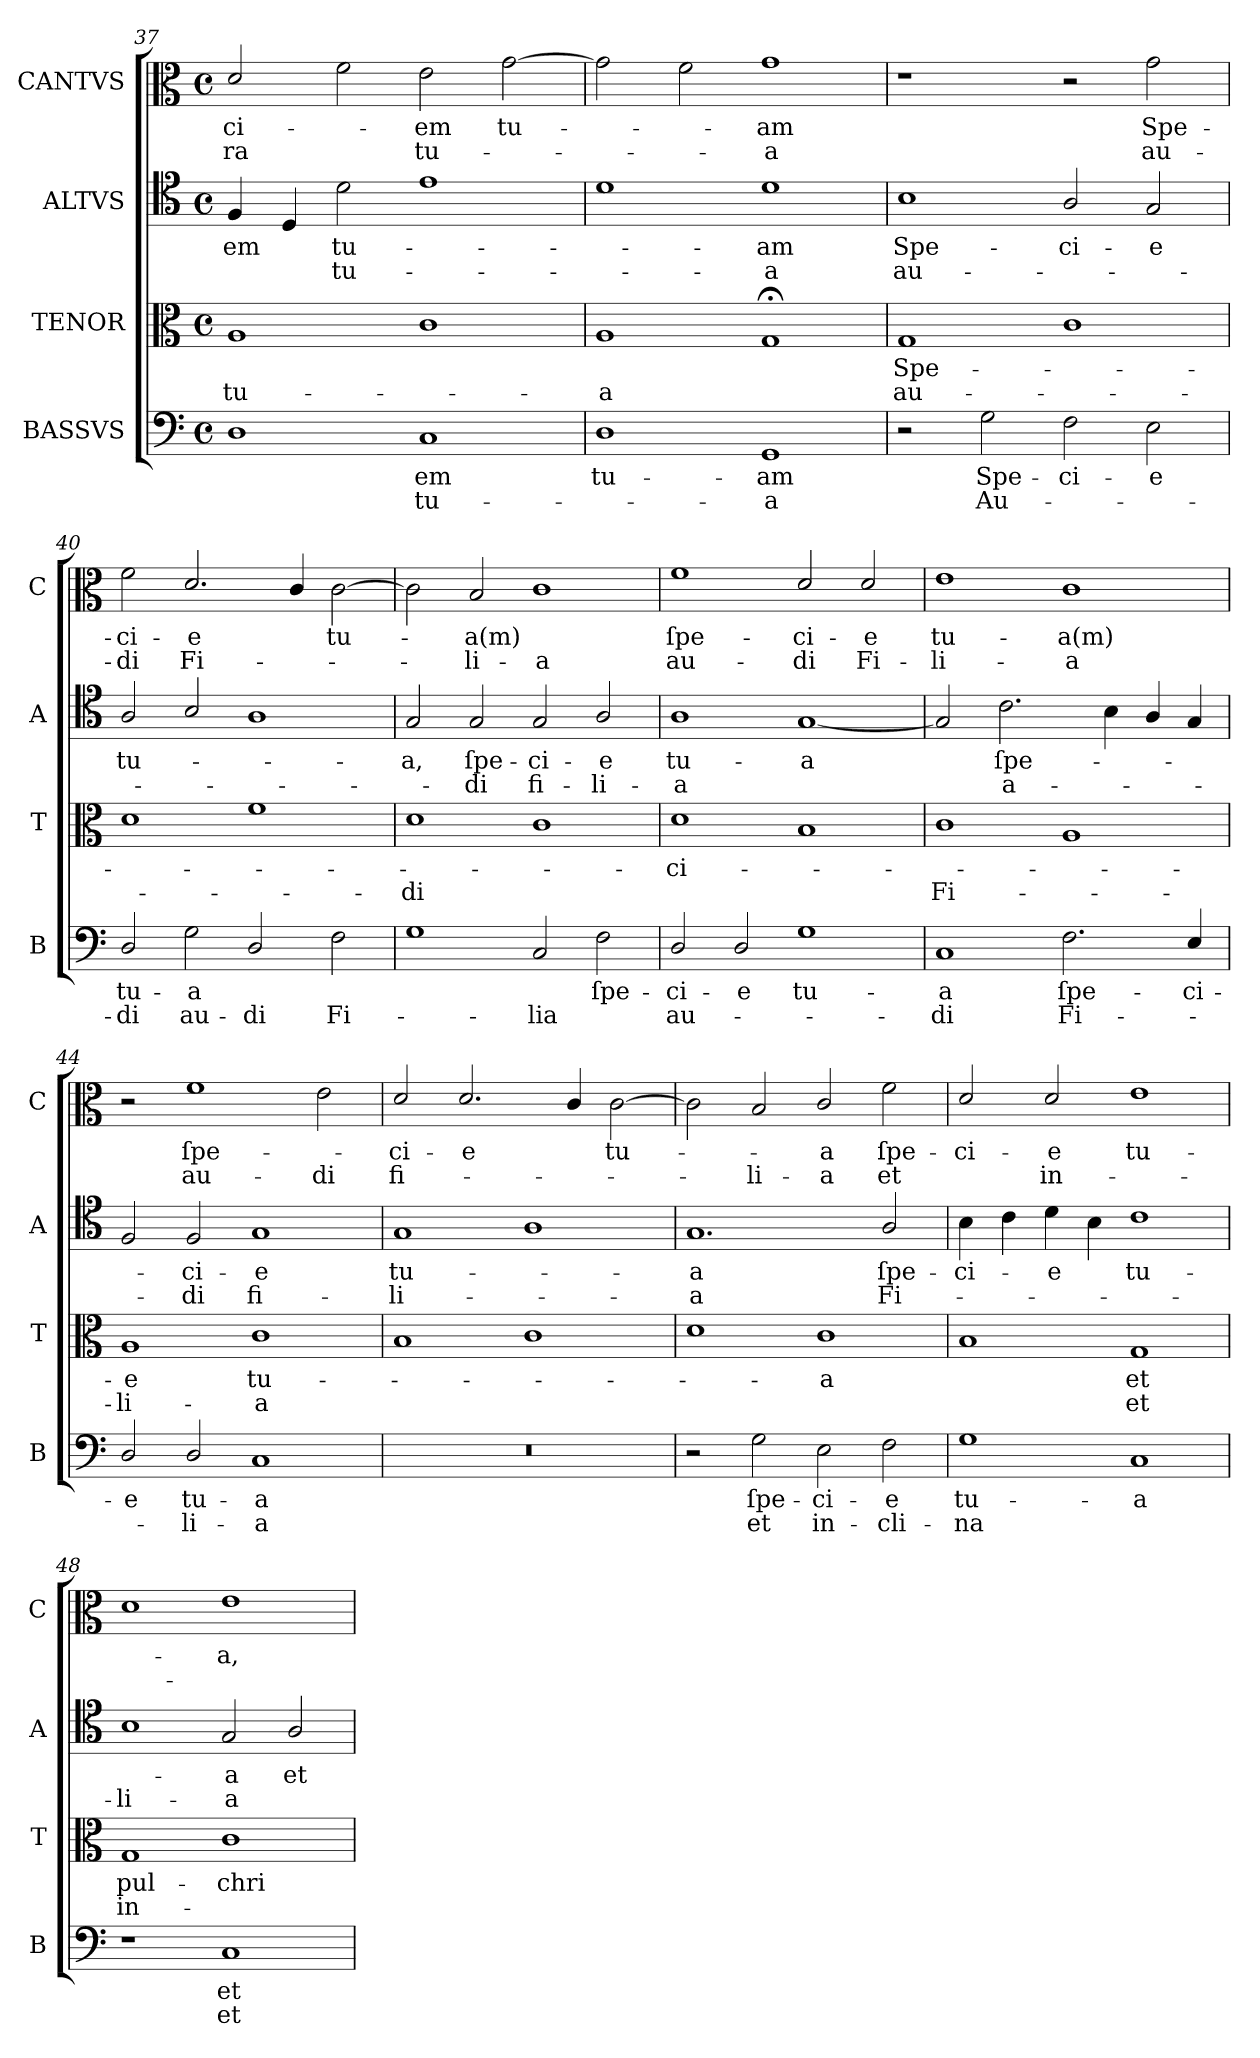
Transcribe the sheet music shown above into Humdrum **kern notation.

**kern	**text	**text	**kern	**text	**text	**kern	**text	**text	**kern	**text	**text
*part4	*part4	*part4	*part3	*part3	*part3	*part2	*part2	*part2	*part1	*part1	*part1
*staff4	*staff4	*staff4	*staff3	*staff3	*staff3	*staff2	*staff2	*staff2	*staff1	*staff1	*staff1
*I"BASSVS	*	*	*I"TENOR	*	*	*I"ALTVS	*	*	*I"CANTVS	*	*
*I'B	*	*	*I'T	*	*	*I'A	*	*	*I'C	*	*
*clefF4	*	*	*clefC3	*	*	*clefC4	*	*	*clefC3	*	*
*k[]	*	*	*k[]	*	*	*k[]	*	*	*k[]	*	*
*G:mix	*	*	*G:mix	*	*	*G:mix	*	*	*G:mix	*	*
*M2/1	*	*	*M2/1	*	*	*M2/1	*	*	*M2/1	*	*
*met(c)	*	*	*met(c)	*	*	*met(c)	*	*	*met(c)	*	*
=37	=37	=37	=37	=37	=37	=37	=37	=37	=37	=37	=37
!	!	!	!	!	!	!	!LO:LY:i	!	!	!LO:LY:i	!
1D	.	.	1A	.	tu-	4F/	-em	.	2d/	-ci-	-ra
.	.	.	.	.	.	4D/	.	.	.	.	.
!	!	!	!	!	!	!	!LO:LY:i	!	!	!	!
.	.	.	.	.	.	2d\	tu-	tu-	2f\	.	.
!	!LO:LY:i	!	!	!	!	!	!	!	!	!LO:LY:i	!
1C	-em	tu-	1c	.	.	1e	.	.	2e\	-em	tu-
!	!	!	!	!	!	!	!	!	!	!LO:LY:i	!
.	.	.	.	.	.	.	.	.	[2g	tu-	.
=38	=38	=38	=38	=38	=38	=38	=38	=38	=38	=38	=38
!	!LO:LY:i	!	!	!	!	!	!	!	!	!	!
1D	tu-	.	1A	.	-a	1d	.	.	2g]	.	.
.	.	.	.	.	.	.	.	.	2f\	.	.
!	!LO:LY:i	!	!	!	!	!	!LO:LY:i	!	!	!LO:LY:i	!
1GG	-am	-a	1G;<\	.	.	1d	-am	-a	1g	-am	-a
=39	=39	=39	=39	=39	=39	=39	=39	=39	=39	=39	=39
2r	.	.	1G	Spe-	au-	1B	Spe-	au-	1r	.	.
2G\	Spe-	Au-	.	.	.	.	.	.	.	.	.
2F\	-ci-	.	1c	.	.	2A/	-ci-	.	2r	.	.
2E\	-e	.	.	.	.	2G/	-e	.	2g\	Spe-	au-
=40	=40	=40	=40	=40	=40	=40	=40	=40	=40	=40	=40
2D/	tu-	-di	1d	-­-	.	2A/	tu-	.	2f\	-ci-	-di
2G\	-a	au-	.	.	.	2B/	.	.	2.d/	-e	Fi-
2D/	.	-di	1f	.	.	1A	.	.	.	.	.
.	.	.	.	.	.	.	.	.	4c/	.	.
2F\	.	Fi-	.	.	.	.	.	.	[2c	tu-	.
=41	=41	=41	=41	=41	=41	=41	=41	=41	=41	=41	=41
1G	.	.	1d	.	-di	2G/	-a,	.	2c]	.	.
!	!	!	!	!	!	!	!LO:LY:i	!	!	!	!
.	.	.	.	.	.	2G/	ſpe-	-di	2B/	-a(m)	-li-
!	!	!	!	!	!	!	!LO:LY:i	!	!	!	!
2C/	.	-lia	1c	.	.	2G/	-ci-	fi-	1c	.	-a
!	!	!	!	!	!	!	!LO:LY:i	!	!	!	!
2F\	ſpe-	.	.	.	.	2A/	-e	-li-	.	.	.
=42	=42	=42	=42	=42	=42	=42	=42	=42	=42	=42	=42
!	!	!	!	!	!	!	!LO:LY:i	!	!	!LO:LY:i	!
2D/	-ci-	au-	1d	-ci-	.	1A	tu-	-a	1f	ſpe-	au-
2D/	-e	.	.	.	.	.	.	.	.	.	.
!	!	!	!	!	!	!	!LO:LY:i	!	!	!LO:LY:i	!
1G	tu-	.	1B	.	.	[1G	-a	.	2d/	-ci-	-di
!	!	!	!	!	!	!	!	!	!	!LO:LY:i	!
.	.	.	.	.	.	.	.	.	2d/	-e	Fi-
=43	=43	=43	=43	=43	=43	=43	=43	=43	=43	=43	=43
!	!	!	!	!	!	!	!	!	!	!LO:LY:i	!
1C	-a	-di	1c	.	Fi-	2G]	.	.	1e	tu-	-li-
!	!	!	!	!	!	!	!LO:LY:i	!	!	!	!
.	.	.	.	.	.	2.c\	ſpe-	a-	.	.	.
!	!LO:LY:i	!	!	!	!	!	!	!	!	!LO:LY:i	!
2.F\	ſpe-	Fi-	1A	.	.	.	.	.	1c	-a(m)	-a
.	.	.	.	.	.	4B\	.	.	.	.	.
.	.	.	.	.	.	4A/	.	.	.	.	.
!	!LO:LY:i	!	!	!	!	!	!	!	!	!	!
4E/	-ci-	.	.	.	.	4G/	.	.	.	.	.
=44	=44	=44	=44	=44	=44	=44	=44	=44	=44	=44	=44
!	!LO:LY:i	!	!	!	!	!	!	!	!	!	!
2D/	-e	.	1A	-e	-li-	2F/	.	.	2r	.	.
!	!LO:LY:i	!	!	!	!	!	!LO:LY:i	!	!	!LO:LY:i	!
2D/	tu-	-li-	.	.	.	2F/	-ci-	-di	1f	ſpe-	au-
!	!LO:LY:i	!	!	!	!	!	!LO:LY:i	!	!	!	!
1C	-a	-a	1c	tu-	-a	1G	-e	fi-	.	.	.
.	.	.	.	.	.	.	.	.	2e\	.	-di
=45	=45	=45	=45	=45	=45	=45	=45	=45	=45	=45	=45
!	!	!	!	!	!	!	!LO:LY:i	!	!	!LO:LY:i	!
0r	.	.	1B	.	.	1G	tu-	-li-	2d/	-ci-	fi-
!	!	!	!	!	!	!	!	!	!	!LO:LY:i	!
.	.	.	.	.	.	.	.	.	2.d/	-e	.
.	.	.	1c	.	.	1A	.	.	.	.	.
.	.	.	.	.	.	.	.	.	4c/	.	.
!	!	!	!	!	!	!	!	!	!	!LO:LY:i	!
.	.	.	.	.	.	.	.	.	[2c	tu-	.
=46	=46	=46	=46	=46	=46	=46	=46	=46	=46	=46	=46
!	!	!	!	!	!	!	!LO:LY:i	!	!	!	!
2r	.	.	1d	.	.	1.G	-a	-a	2c]	.	.
!	!LO:LY:i	!	!	!	!	!	!	!	!	!	!
2G\	ſpe-	et	.	.	.	.	.	.	2B/	.	-li-
!	!LO:LY:i	!	!	!	!	!	!	!	!	!LO:LY:i	!
2E\	-ci-	in-	1c	-a	.	.	.	.	2c/	-a	-a
!	!LO:LY:i	!	!	!	!	!	!LO:LY:i	!	!	!	!
2F\	-e	-cli-	.	.	.	2A/	ſpe-	Fi-	2f\	ſpe-	et
=47	=47	=47	=47	=47	=47	=47	=47	=47	=47	=47	=47
!	!LO:LY:i	!	!	!	!	!	!LO:LY:i	!	!	!	!
1G	tu-	-na	1B	.	.	4B\	-ci-	.	2d/	-ci-	.
.	.	.	.	.	.	4c\	.	.	.	.	.
!	!	!	!	!	!	!	!LO:LY:i	!	!	!	!
.	.	.	.	.	.	4d\	-e	.	2d/	-e	in-
.	.	.	.	.	.	4B\	.	.	.	.	.
!	!LO:LY:i	!	!	!	!	!	!LO:LY:i	!	!	!	!
1C	-a	.	1G	et	et	1c	tu-	.	1e	tu-	.
=48	=48	=48	=48	=48	=48	=48	=48	=48	=48	=48	=48
1r	.	.	1G	pul-	in-	1B	.	-li-	1d	.	.
!	!	!	!	!	!	!	!LO:LY:i	!	!	!	!
1C	et	et	1c	-chri-	.	2G/	-a	-a	1e	-a,	.
.	.	.	.	.	.	2A/	et	.	.	.	.
=	=	=	=	=	=	=	=	=	=	=	=
*-	*-	*-	*-	*-	*-	*-	*-	*-	*-	*-	*-
